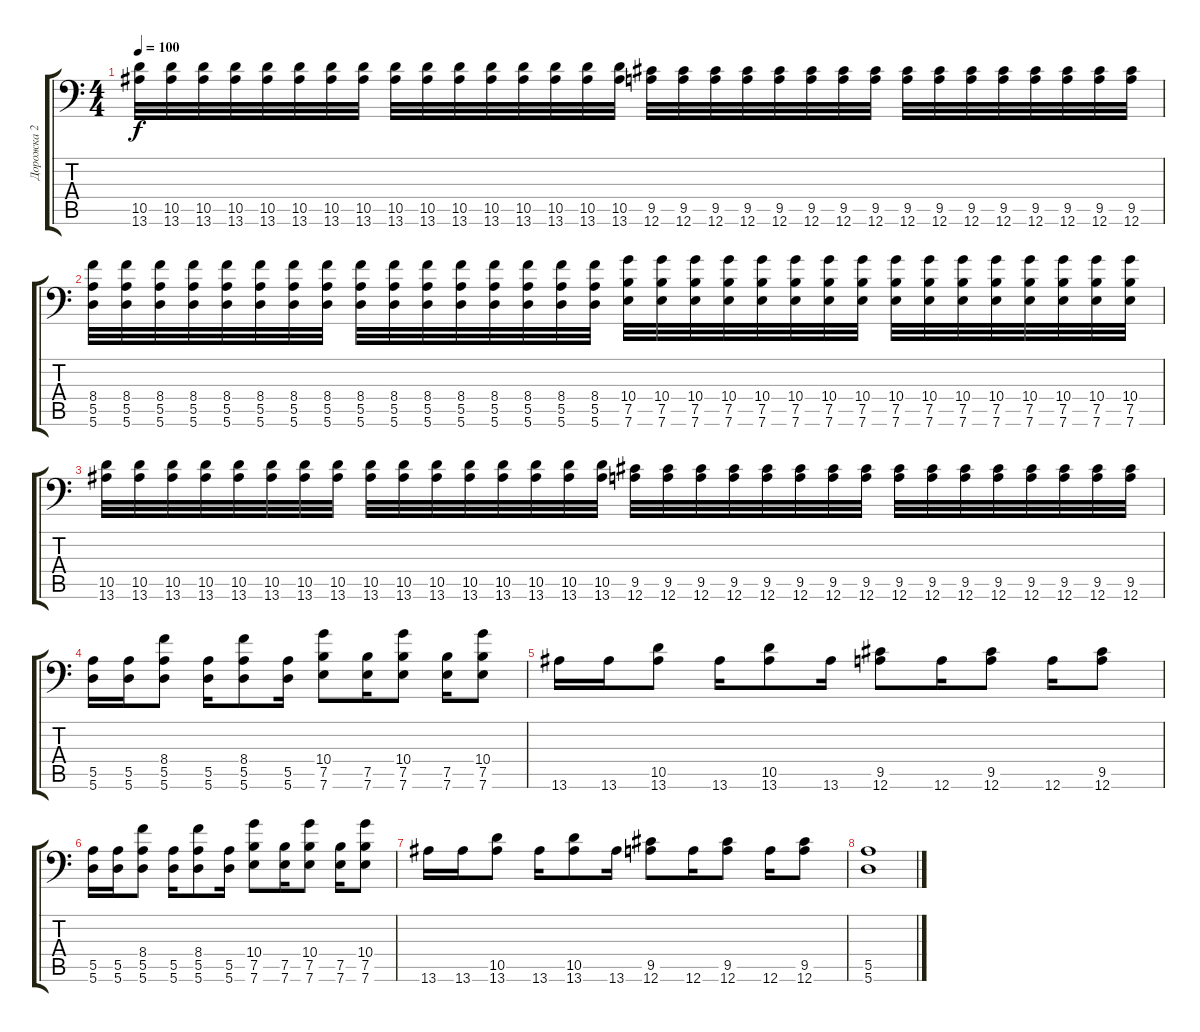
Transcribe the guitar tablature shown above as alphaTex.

\track ("Дорожка 2" "Дорожка 2") {instrument distortionguitar}
\staff {score tabs}
\tuning (B3 Gb3 D3 A2 E2 A1) {hide}
\ts (4 4)
\tempo 100
\clef f4
\ks c
(10.5 13.6).32{dy f} (10.5 13.6).32 (10.5 13.6).32 (10.5 13.6).32 (10.5 13.6).32 (10.5 13.6).32 (10.5 13.6).32 (10.5 13.6).32 (10.5 13.6).32 (10.5 13.6).32 (10.5 13.6).32 (10.5 13.6).32 (10.5 13.6).32 (10.5 13.6).32 (10.5 13.6).32 (10.5 13.6).32 (9.5 12.6).32 (9.5 12.6).32 (9.5 12.6).32 (9.5 12.6).32 (9.5 12.6).32 (9.5 12.6).32 (9.5 12.6).32 (9.5 12.6).32 (9.5 12.6).32 (9.5 12.6).32 (9.5 12.6).32 (9.5 12.6).32 (9.5 12.6).32 (9.5 12.6).32 (9.5 12.6).32 (9.5 12.6).32 |
(8.4 5.5 5.6).32 (8.4 5.5 5.6).32 (8.4 5.5 5.6).32 (8.4 5.5 5.6).32 (8.4 5.5 5.6).32 (8.4 5.5 5.6).32 (8.4 5.5 5.6).32 (8.4 5.5 5.6).32 (8.4 5.5 5.6).32 (8.4 5.5 5.6).32 (8.4 5.5 5.6).32 (8.4 5.5 5.6).32 (8.4 5.5 5.6).32 (8.4 5.5 5.6).32 (8.4 5.5 5.6).32 (8.4 5.5 5.6).32 (10.4 7.5 7.6).32 (10.4 7.5 7.6).32 (10.4 7.5 7.6).32 (10.4 7.5 7.6).32 (10.4 7.5 7.6).32 (10.4 7.5 7.6).32 (10.4 7.5 7.6).32 (10.4 7.5 7.6).32 (10.4 7.5 7.6).32 (10.4 7.5 7.6).32 (10.4 7.5 7.6).32 (10.4 7.5 7.6).32 (10.4 7.5 7.6).32 (10.4 7.5 7.6).32 (10.4 7.5 7.6).32 (10.4 7.5 7.6).32 |
(10.5 13.6).32 (10.5 13.6).32 (10.5 13.6).32 (10.5 13.6).32 (10.5 13.6).32 (10.5 13.6).32 (10.5 13.6).32 (10.5 13.6).32 (10.5 13.6).32 (10.5 13.6).32 (10.5 13.6).32 (10.5 13.6).32 (10.5 13.6).32 (10.5 13.6).32 (10.5 13.6).32 (10.5 13.6).32 (9.5 12.6).32 (9.5 12.6).32 (9.5 12.6).32 (9.5 12.6).32 (9.5 12.6).32 (9.5 12.6).32 (9.5 12.6).32 (9.5 12.6).32 (9.5 12.6).32 (9.5 12.6).32 (9.5 12.6).32 (9.5 12.6).32 (9.5 12.6).32 (9.5 12.6).32 (9.5 12.6).32 (9.5 12.6).32 |
(5.5 5.6).16 (5.5 5.6).16 (8.4 5.5 5.6).8 (5.5 5.6).16 (8.4 5.5 5.6).8 (5.5 5.6).16 (10.4 7.5 7.6).8 (7.5 7.6).16 (10.4 7.5 7.6).8 (7.5 7.6).16 (10.4 7.5 7.6).8 |
13.6.16 13.6.16 (10.5 13.6).8 13.6.16 (10.5 13.6).8 13.6.16 (9.5 12.6).8 12.6.16 (9.5 12.6).8 12.6.16 (9.5 12.6).8 |
(5.5 5.6).16 (5.5 5.6).16 (8.4 5.5 5.6).8 (5.5 5.6).16 (8.4 5.5 5.6).8 (5.5 5.6).16 (10.4 7.5 7.6).8 (7.5 7.6).16 (10.4 7.5 7.6).8 (7.5 7.6).16 (10.4 7.5 7.6).8 |
13.6.16 13.6.16 (10.5 13.6).8 13.6.16 (10.5 13.6).8 13.6.16 (9.5 12.6).8 12.6.16 (9.5 12.6).8 12.6.16 (9.5 12.6).8 |
(5.5 5.6).1
